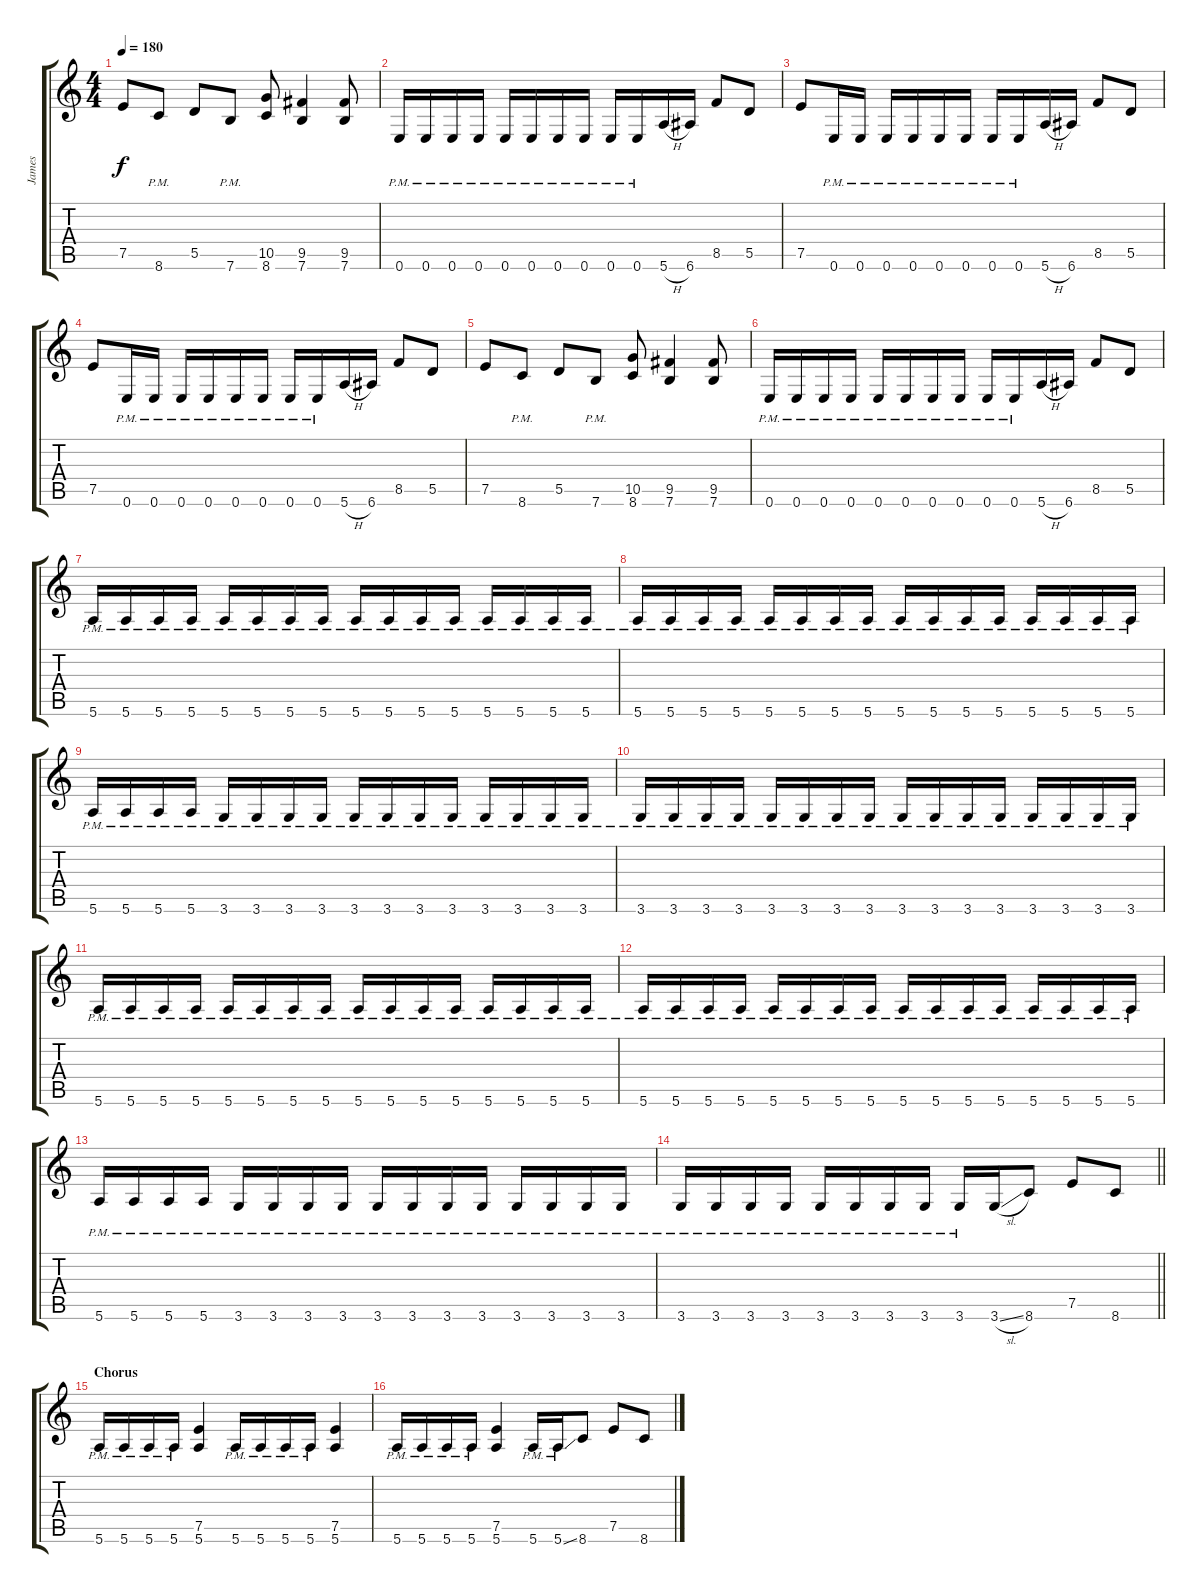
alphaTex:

\track ("James" "James") {instrument distortionguitar}
\staff {score tabs}
\tuning (E4 B3 G3 D3 A2 E2) {hide}
\ts (4 4)
\tempo 180
\clef g2
\ks c
7.5.8{dy f} 8.6{pm}.8 5.5.8 7.6{pm}.8 (10.5 8.6).8 (9.5 7.6).4 (9.5 7.6).8 |
0.6{pm}.16 0.6{pm}.16 0.6{pm}.16 0.6{pm}.16 0.6{pm}.16 0.6{pm}.16 0.6{pm}.16 0.6{pm}.16 0.6{pm}.16 0.6{pm}.16 5.6{h}.16 6.6.16 8.5.8 5.5.8 |
7.5.8 0.6{pm}.16 0.6{pm}.16 0.6{pm}.16 0.6{pm}.16 0.6{pm}.16 0.6{pm}.16 0.6{pm}.16 0.6{pm}.16 5.6{h}.16 6.6.16 8.5.8 5.5.8 |
7.5.8 0.6{pm}.16 0.6{pm}.16 0.6{pm}.16 0.6{pm}.16 0.6{pm}.16 0.6{pm}.16 0.6{pm}.16 0.6{pm}.16 5.6{h}.16 6.6.16 8.5.8 5.5.8 |
7.5.8 8.6{pm}.8 5.5.8 7.6{pm}.8 (10.5 8.6).8 (9.5 7.6).4 (9.5 7.6).8 |
0.6{pm}.16 0.6{pm}.16 0.6{pm}.16 0.6{pm}.16 0.6{pm}.16 0.6{pm}.16 0.6{pm}.16 0.6{pm}.16 0.6{pm}.16 0.6{pm}.16 5.6{h}.16 6.6.16 8.5.8 5.5.8 |
5.6{pm}.16 5.6{pm}.16 5.6{pm}.16 5.6{pm}.16 5.6{pm}.16 5.6{pm}.16 5.6{pm}.16 5.6{pm}.16 5.6{pm}.16 5.6{pm}.16 5.6{pm}.16 5.6{pm}.16 5.6{pm}.16 5.6{pm}.16 5.6{pm}.16 5.6{pm}.16 |
5.6{pm}.16 5.6{pm}.16 5.6{pm}.16 5.6{pm}.16 5.6{pm}.16 5.6{pm}.16 5.6{pm}.16 5.6{pm}.16 5.6{pm}.16 5.6{pm}.16 5.6{pm}.16 5.6{pm}.16 5.6{pm}.16 5.6{pm}.16 5.6{pm}.16 5.6{pm}.16 |
5.6{pm}.16 5.6{pm}.16 5.6{pm}.16 5.6{pm}.16 3.6{pm}.16 3.6{pm}.16 3.6{pm}.16 3.6{pm}.16 3.6{pm}.16 3.6{pm}.16 3.6{pm}.16 3.6{pm}.16 3.6{pm}.16 3.6{pm}.16 3.6{pm}.16 3.6{pm}.16 |
3.6{pm}.16 3.6{pm}.16 3.6{pm}.16 3.6{pm}.16 3.6{pm}.16 3.6{pm}.16 3.6{pm}.16 3.6{pm}.16 3.6{pm}.16 3.6{pm}.16 3.6{pm}.16 3.6{pm}.16 3.6{pm}.16 3.6{pm}.16 3.6{pm}.16 3.6{pm}.16 |
5.6{pm}.16 5.6{pm}.16 5.6{pm}.16 5.6{pm}.16 5.6{pm}.16 5.6{pm}.16 5.6{pm}.16 5.6{pm}.16 5.6{pm}.16 5.6{pm}.16 5.6{pm}.16 5.6{pm}.16 5.6{pm}.16 5.6{pm}.16 5.6{pm}.16 5.6{pm}.16 |
5.6{pm}.16 5.6{pm}.16 5.6{pm}.16 5.6{pm}.16 5.6{pm}.16 5.6{pm}.16 5.6{pm}.16 5.6{pm}.16 5.6{pm}.16 5.6{pm}.16 5.6{pm}.16 5.6{pm}.16 5.6{pm}.16 5.6{pm}.16 5.6{pm}.16 5.6{pm}.16 |
5.6{pm}.16 5.6{pm}.16 5.6{pm}.16 5.6{pm}.16 3.6{pm}.16 3.6{pm}.16 3.6{pm}.16 3.6{pm}.16 3.6{pm}.16 3.6{pm}.16 3.6{pm}.16 3.6{pm}.16 3.6{pm}.16 3.6{pm}.16 3.6{pm}.16 3.6{pm}.16 |
\barLineRight lightlight
3.6{pm}.16 3.6{pm}.16 3.6{pm}.16 3.6{pm}.16 3.6{pm}.16 3.6{pm}.16 3.6{pm}.16 3.6{pm}.16 3.6{pm}.16 3.6{sl}.16 8.6.8 7.5.8 8.6.8 |
\section ("" "Chorus")
5.6{pm}.16 5.6{pm}.16 5.6{pm}.16 5.6{pm}.16 (7.5 5.6).4 5.6{pm}.16 5.6{pm}.16 5.6{pm}.16 5.6{pm}.16 (7.5 5.6).4 |
5.6{pm}.16 5.6{pm}.16 5.6{pm}.16 5.6{pm}.16 (7.5 5.6).4 5.6{pm}.16 5.6{ss pm}.16 8.6.8 7.5.8 8.6.8
